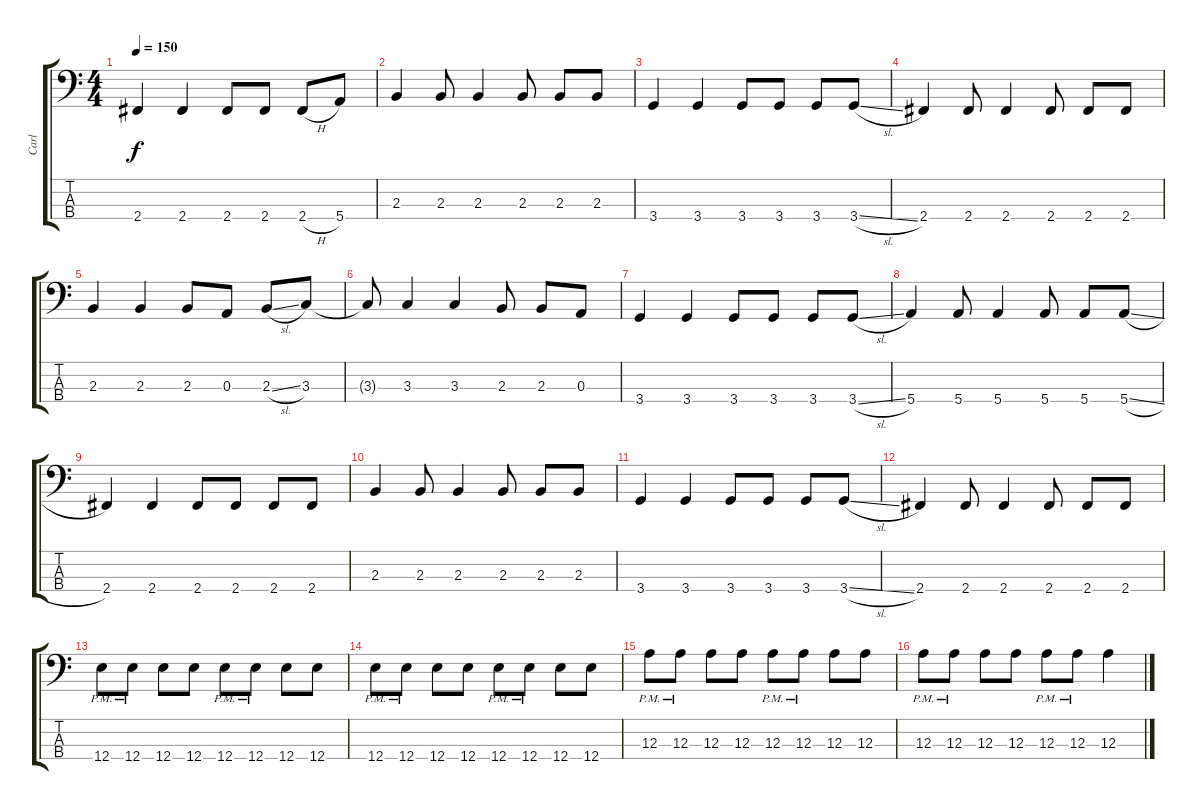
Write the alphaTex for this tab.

\track ("Carl" "Carl") {instrument electricbasspick}
\staff {score tabs}
\tuning (G2 D2 A1 E1) {hide}
\ts (4 4)
\tempo 150
\clef f4
\ks c
2.4.4{dy f} 2.4.4 2.4.8 2.4.8 2.4{h}.8 5.4.8 |
2.3.4 2.3.8 2.3.4 2.3.8 2.3.8 2.3.8 |
3.4.4 3.4.4 3.4.8 3.4.8 3.4.8 3.4{sl}.8 |
2.4.4 2.4.8 2.4.4 2.4.8 2.4.8 2.4.8 |
2.3.4 2.3.4 2.3.8 0.3.8 2.3{sl}.8 3.3.8 |
3.3{t}.8 3.3.4 3.3.4 2.3.8 2.3.8 0.3.8 |
3.4.4 3.4.4 3.4.8 3.4.8 3.4.8 3.4{sl}.8 |
5.4.4 5.4.8 5.4.4 5.4.8 5.4.8 5.4{sl}.8 |
2.4.4 2.4.4 2.4.8 2.4.8 2.4.8 2.4.8 |
2.3.4 2.3.8 2.3.4 2.3.8 2.3.8 2.3.8 |
3.4.4 3.4.4 3.4.8 3.4.8 3.4.8 3.4{sl}.8 |
2.4.4 2.4.8 2.4.4 2.4.8 2.4.8 2.4.8 |
12.4{pm}.8 12.4{pm}.8 12.4.8 12.4.8 12.4{pm}.8 12.4{pm}.8 12.4.8 12.4.8 |
12.4{pm}.8 12.4{pm}.8 12.4.8 12.4.8 12.4{pm}.8 12.4{pm}.8 12.4.8 12.4.8 |
12.3{pm}.8 12.3{pm}.8 12.3.8 12.3.8 12.3{pm}.8 12.3{pm}.8 12.3.8 12.3.8 |
12.3{pm}.8 12.3{pm}.8 12.3.8 12.3.8 12.3{pm}.8 12.3{pm}.8 12.3.4
